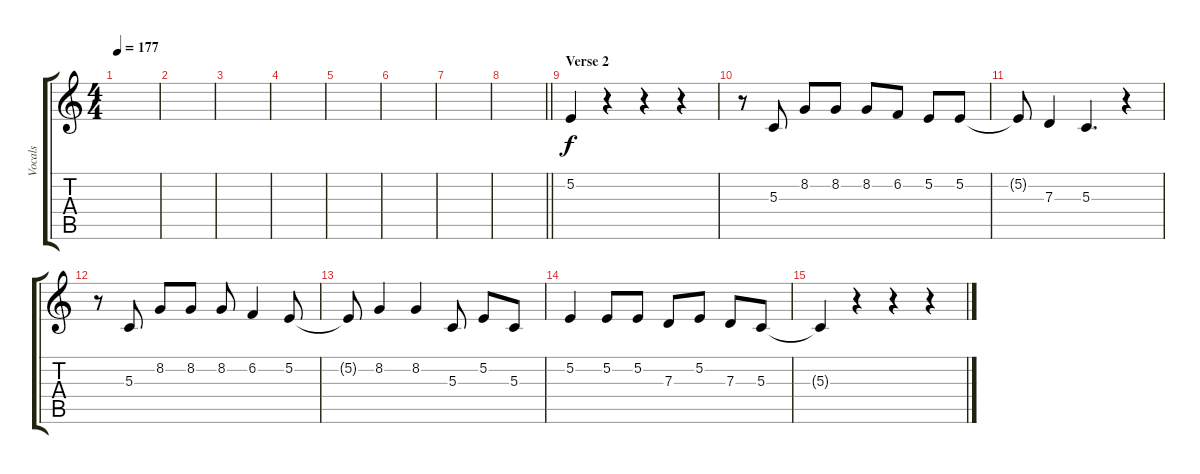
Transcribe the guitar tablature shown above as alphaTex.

\track ("Vocals" "Vocals") {instrument altosax}
\staff {score tabs}
\tuning (E4 B3 G3 D3 A2 E2) {hide}
\ts (4 4)
\tempo 177
\clef g2
\ks c
|
|
|
|
|
|
|
\barLineRight lightlight
|
\section ("" "Verse 2")
5.2.4 r.4 r.4 r.4 |
r.8 5.3.8 8.2.8 8.2.8 8.2.8 6.2.8 5.2.8 5.2.8 |
5.2{t}.8 7.3.4 5.3.4{d} r.4 |
r.8 5.3.8 8.2.8 8.2.8 8.2.8 6.2.4 5.2.8 |
5.2{t}.8 8.2.4 8.2.4 5.3.8 5.2.8 5.3.8 |
5.2.4 5.2.8 5.2.8 7.3.8 5.2.8 7.3.8 5.3.8 |
5.3{t}.4 r.4 r.4 r.4
